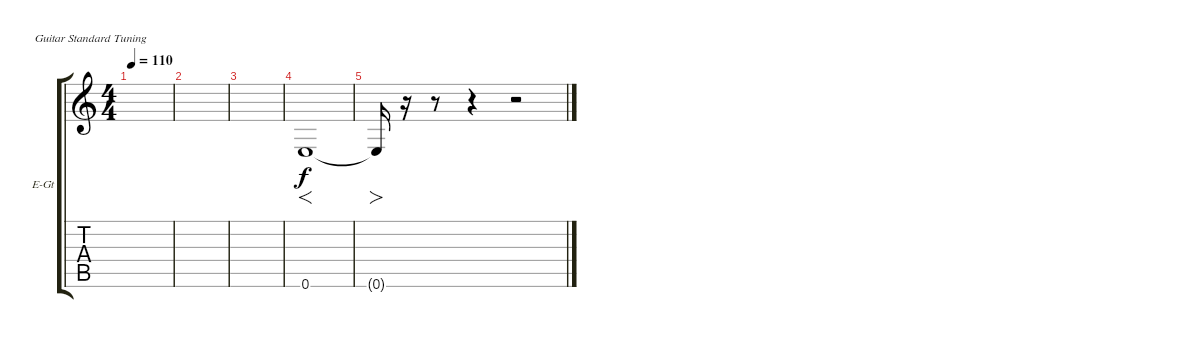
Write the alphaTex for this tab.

\defaultSystemsLayout 4
\bracketExtendMode groupsimilarinstruments
\firstSystemTrackNameOrientation horizontal
\otherSystemsTrackNameOrientation horizontal
\track ("Electric Guitar" "E-Gt") {instrument overdrivenguitar}
\staff {score tabs}
\tuning (E4 B3 G3 D3 A2 E2)
\ts (4 4)
\tempo 110
\clef g2
\scale
0.487395
\ks c
|
\scale
0.256303 |
\scale
0.256303 |
\scale
0.333333 0.6.1{f} |
\scale
0.333333 0.6{t}.16{fo} r.16 r.8 r.4 r.2 |
\scale
0.333333 |
\scale
0.333333 |
\scale
0.333333 |
\scale
0.333333 |
\scale
0.333333 |
\scale
0.333333 |
\scale
0.333333 |
\scale
0.333333 |
\scale
0.333333 |
\scale
0.333333 |
\scale
0.333333
